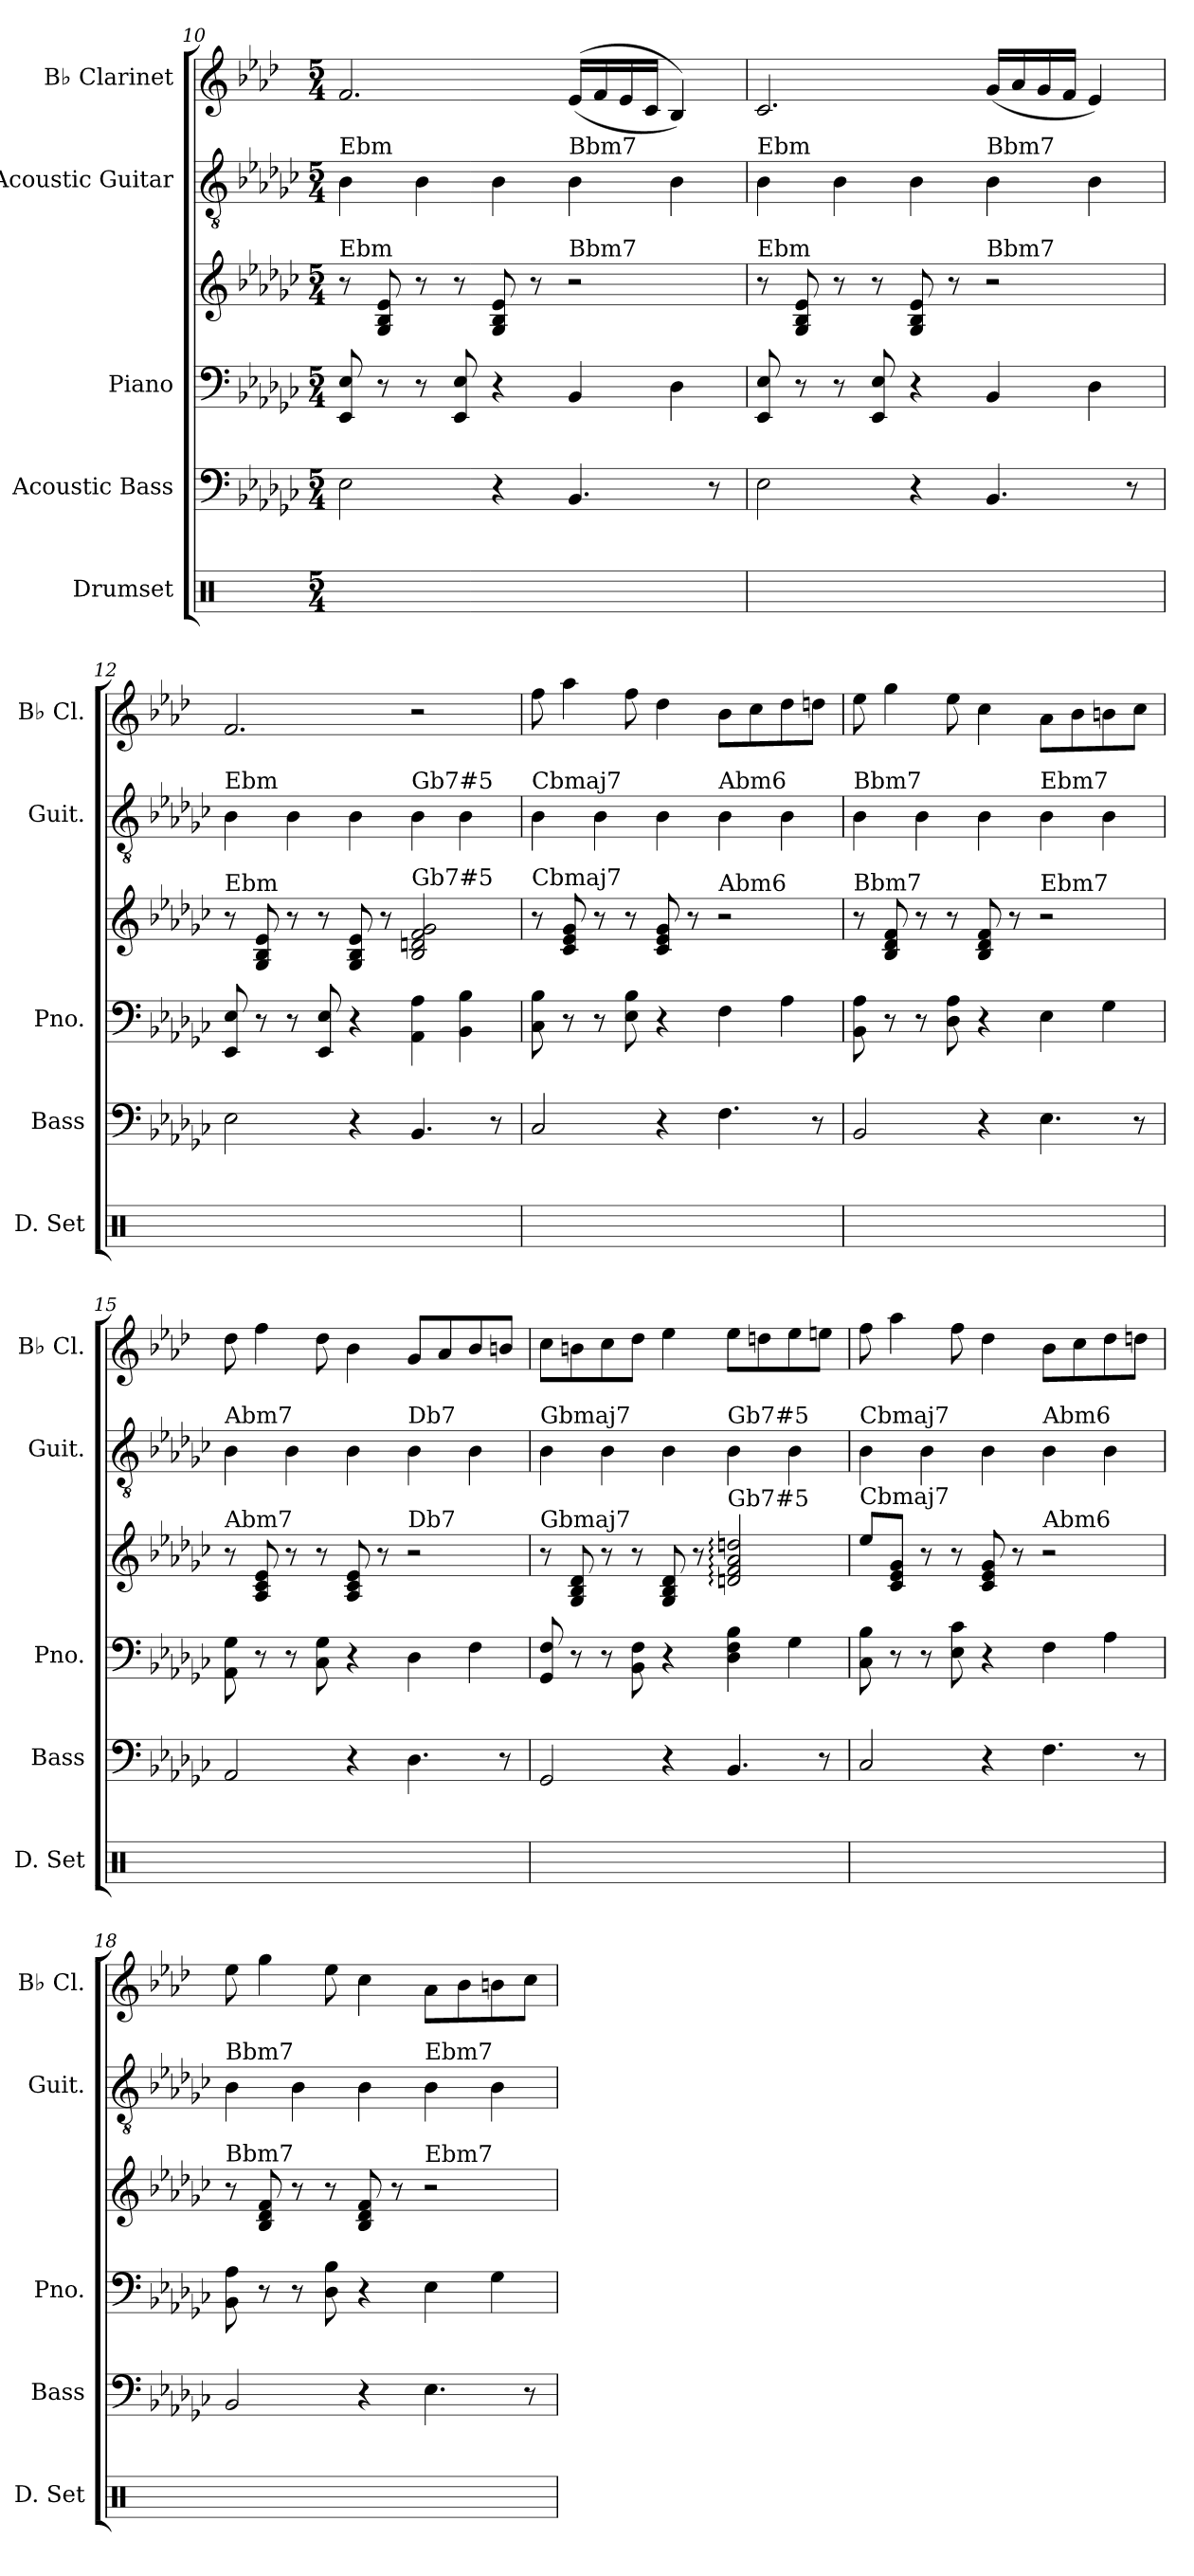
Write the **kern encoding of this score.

**kern	**kern	**kern	**kern	**kern	**kern
*part5	*part4	*part3	*part3	*part2	*part1
*staff6	*staff5	*staff4	*staff3	*staff2	*staff1
*I"Drumset	*I"Acoustic Bass	*I"Piano	*	*I"Acoustic Guitar	*I"B♭ Clarinet
*I'D. Set	*I'Bass	*I'Pno.	*	*I'Guit.	*I'B♭ Cl.
*clefX	*clefF4	*clefF4	*clefG2	*clefGv2	*clefG2
*	*ITrd7c12	*	*	*	*ITrd1c2
*k[]	*k[b-e-a-d-g-c-]	*k[b-e-a-d-g-c-]	*k[b-e-a-d-g-c-]	*k[b-e-a-d-g-c-]	*k[b-e-a-d-g-c-]
*M5/4	*M5/4	*M5/4	*M5/4	*M5/4	*M5/4
=10	=10	=10	=10	=10	=10
!	!	!	!	!LO:TX:a:t=Ebm	!
!	!	!	!LO:TX:a:t=Ebm	!	!
4R	2EE-\	8EE-/ 8E-/	8r	4B-	2.e-/
.	.	8r	8G-/ 8B-/ 8e-/	.	.
4R	.	8r	8r	4B-	.
.	.	8EE-/ 8E-/	8r	.	.
4R	4r	4r	8G-/ 8B-/ 8e-/	4B-	.
.	.	.	8r	.	.
!	!	!	!	!LO:TX:a:t=Bbm7	!
!	!	!	!LO:TX:a:t=Bbm7	!	!
4R	4.BBB-/	4BB-/	2r	4B-	(<(<16d-/LL
.	.	.	.	.	16e-/
.	.	.	.	.	16d-/
.	.	.	.	.	16B-/JJ
4R	.	4D-\	.	4B-	4A-/))
.	8r	.	.	.	.
=11	=11	=11	=11	=11	=11
!	!	!	!	!LO:TX:a:t=Ebm	!
!	!	!	!LO:TX:a:t=Ebm	!	!
4R	2EE-\	8EE-/ 8E-/	8r	4B-	2.B-/
.	.	8r	8G-/ 8B-/ 8e-/	.	.
4R	.	8r	8r	4B-	.
.	.	8EE-/ 8E-/	8r	.	.
4R	4r	4r	8G-/ 8B-/ 8e-/	4B-	.
.	.	.	8r	.	.
!	!	!	!	!LO:TX:a:t=Bbm7	!
!	!	!	!LO:TX:a:t=Bbm7	!	!
4R	4.BBB-/	4BB-/	2r	4B-	(<16f/LL
.	.	.	.	.	16g-/
.	.	.	.	.	16f/
.	.	.	.	.	16e-/JJ
4R	.	4D-\	.	4B-	4d-/)
.	8r	.	.	.	.
=12	=12	=12	=12	=12	=12
!	!	!	!	!LO:TX:a:t=Ebm	!
!	!	!	!LO:TX:a:t=Ebm	!	!
4R	2EE-\	8EE-/ 8E-/	8r	4B-	2.e-/
.	.	8r	8G-/ 8B-/ 8e-/	.	.
4R	.	8r	8r	4B-	.
.	.	8EE-/ 8E-/	8r	.	.
4R	4r	4r	8G-/ 8B-/ 8e-/	4B-	.
.	.	.	8r	.	.
!	!	!	!	!LO:TX:a:t=Gb7#5	!
!	!	!	!LO:TX:a:t=Gb7#5	!	!
4R	4.BBB-/	4AA-\ 4A-\	2B-/ 2dn/ 2f/ 2g-/	4B-	2r
4R	.	4BB-\ 4B-\	.	4B-	.
.	8r	.	.	.	.
!!LO:PB:g=z
=13	=13	=13	=13	=13	=13
!	!	!	!	!LO:TX:a:t=Cbmaj7	!
!	!	!	!LO:TX:a:t=Cbmaj7	!	!
4R	2CC-/	8C-\ 8B-\	8r	4B-	8ee-\
.	.	8r	8c-/ 8e-/ 8g-/	.	4gg-\
4R	.	8r	8r	4B-	.
.	.	8E-\ 8B-\	8r	.	8ee-\
4R	4r	4r	8c-/ 8e-/ 8g-/	4B-	4cc-\
.	.	.	8r	.	.
!	!	!	!	!LO:TX:a:t=Abm6	!
!	!	!	!LO:TX:a:t=Abm6	!	!
4R	4.FF\	4F\	2r	4B-	8a-\L
.	.	.	.	.	8b-\
4R	.	4A-\	.	4B-	8cc-\
.	8r	.	.	.	8ccn\J
=14	=14	=14	=14	=14	=14
!	!	!	!	!LO:TX:a:t=Bbm7	!
!	!	!	!LO:TX:a:t=Bbm7	!	!
4R	2BBB-/	8BB-\ 8A-\	8r	4B-	8dd-\
.	.	8r	8B-/ 8d-/ 8f/	.	4ff\
4R	.	8r	8r	4B-	.
.	.	8D-\ 8A-\	8r	.	8dd-\
4R	4r	4r	8B-/ 8d-/ 8f/	4B-	4b-\
.	.	.	8r	.	.
!	!	!	!	!LO:TX:a:t=Ebm7	!
!	!	!	!LO:TX:a:t=Ebm7	!	!
4R	4.EE-\	4E-\	2r	4B-	8g-\L
.	.	.	.	.	8a-\
4R	.	4G-\	.	4B-	8an\
.	8r	.	.	.	8b-\J
=15	=15	=15	=15	=15	=15
!	!	!	!	!LO:TX:a:t=Abm7	!
!	!	!	!LO:TX:a:t=Abm7	!	!
4R	2AAA-/	8AA-\ 8G-\	8r	4B-	8cc-\
.	.	8r	8A-/ 8c-/ 8e-/	.	4ee-\
4R	.	8r	8r	4B-	.
.	.	8C-\ 8G-\	8r	.	8cc-\
4R	4r	4r	8A-/ 8c-/ 8e-/	4B-	4a-\
.	.	.	8r	.	.
!	!	!	!	!LO:TX:a:t=Db7	!
!	!	!	!LO:TX:a:t=Db7	!	!
4R	4.DD-\	4D-\	2r	4B-	8f/L
.	.	.	.	.	8g-/
4R	.	4F\	.	4B-	8a-/
.	8r	.	.	.	8an/J
=16	=16	=16	=16	=16	=16
!	!	!	!	!LO:TX:a:t=Gbmaj7	!
!	!	!	!LO:TX:a:t=Gbmaj7	!	!
4R	2GGG-/	8GG-/ 8F/	8r	4B-	8b-\L
.	.	8r	8G-/ 8B-/ 8d-/	.	8an\
4R	.	8r	8r	4B-	8b-\
.	.	8BB-\ 8F\	8r	.	8cc-\J
4R	4r	4r	8G-/ 8B-/ 8d-/	4B-	4dd-\
.	.	.	8r	.	.
!	!	!	!	!LO:TX:a:t=Gb7#5	!
!	!	!	!LO:TX:a:t=Gb7#5	!	!
4R	4.BBB-/	4D-\ 4F\ 4B-\	2dn/: 2f/: 2a-/: 2ddn/:	4B-	8dd-\L
.	.	.	.	.	8ccn\
4R	.	4G-\	.	4B-	8dd-\
.	8r	.	.	.	8ddn\J
!!LO:LB:g=z
=17	=17	=17	=17	=17	=17
!	!	!	!	!LO:TX:a:t=Cbmaj7	!
!	!	!	!LO:TX:a:t=Cbmaj7	!	!
4R	2CC-/	8C-\ 8B-\	8ee-/L	4B-	8ee-\
.	.	8r	8c-/ 8e-/ 8g-/J	.	4gg-\
4R	.	8r	8r	4B-	.
.	.	8E-\ 8c-\	8r	.	8ee-\
4R	4r	4r	8c-/ 8e-/ 8g-/	4B-	4cc-\
.	.	.	8r	.	.
!	!	!	!	!LO:TX:a:t=Abm6	!
!	!	!	!LO:TX:a:t=Abm6	!	!
4R	4.FF\	4F\	2r	4B-	8a-\L
.	.	.	.	.	8b-\
4R	.	4A-\	.	4B-	8cc-\
.	8r	.	.	.	8ccn\J
=18	=18	=18	=18	=18	=18
!	!	!	!	!LO:TX:a:t=Bbm7	!
!	!	!	!LO:TX:a:t=Bbm7	!	!
4R	2BBB-/	8BB-\ 8A-\	8r	4B-	8dd-\
.	.	8r	8B-/ 8d-/ 8f/	.	4ff\
4R	.	8r	8r	4B-	.
.	.	8D-\ 8B-\	8r	.	8dd-\
4R	4r	4r	8B-/ 8d-/ 8f/	4B-	4b-\
.	.	.	8r	.	.
!	!	!	!	!LO:TX:a:t=Ebm7	!
!	!	!	!LO:TX:a:t=Ebm7	!	!
4R	4.EE-\	4E-\	2r	4B-	8g-\L
.	.	.	.	.	8a-\
4R	.	4G-\	.	4B-	8an\
.	8r	.	.	.	8b-\J
=	=	=	=	=	=
*-	*-	*-	*-	*-	*-
